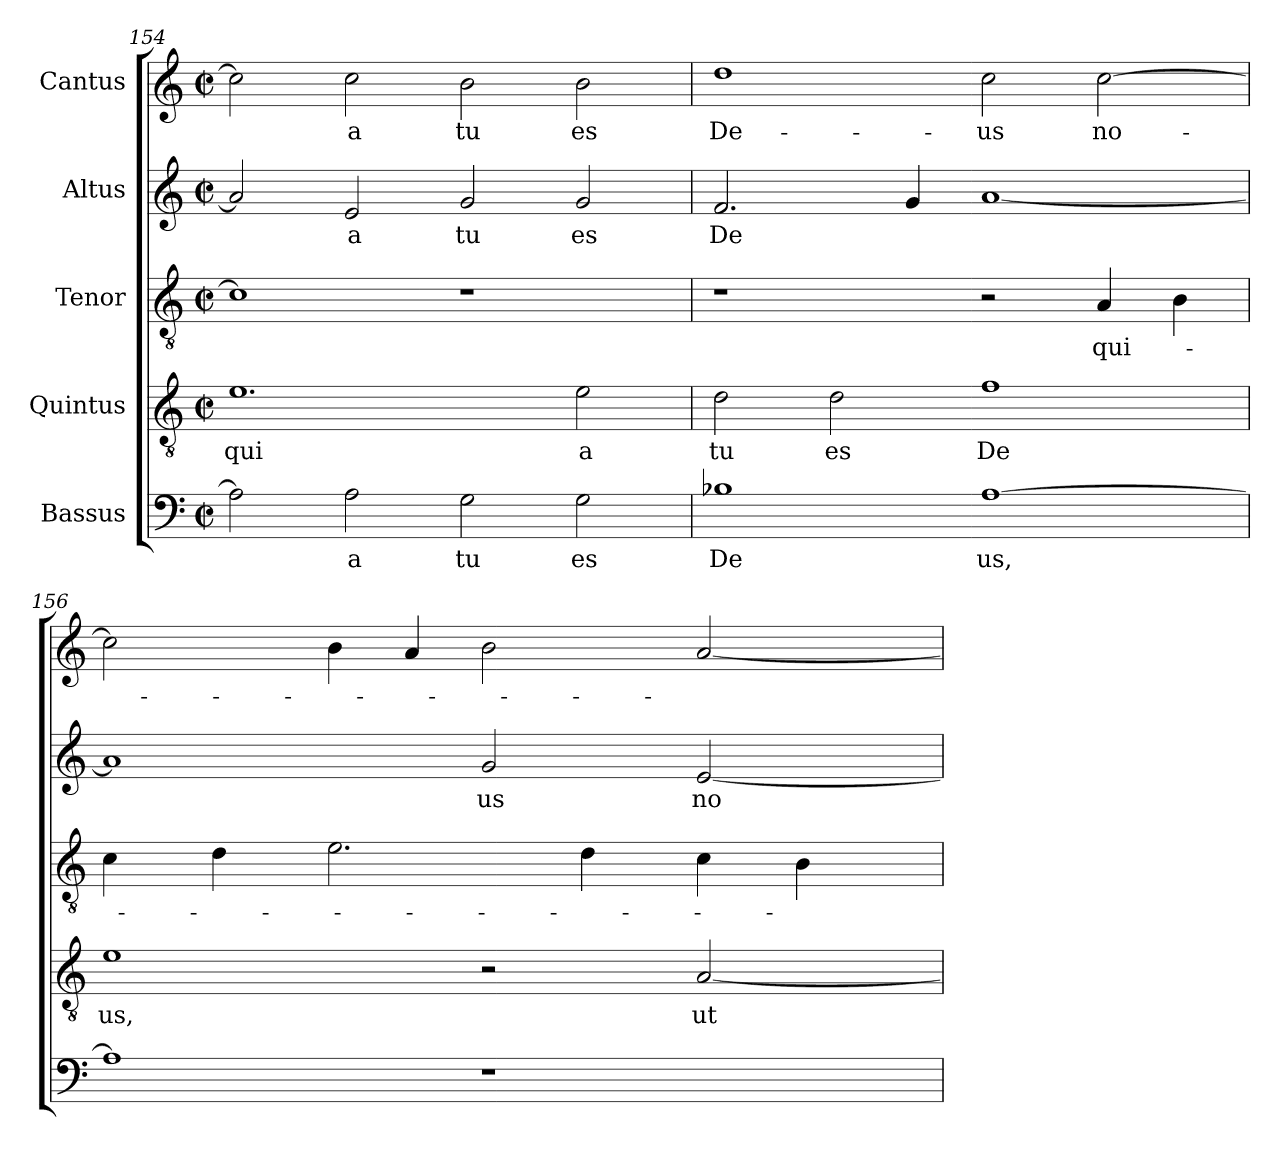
**kern	**text	**kern	**text	**kern	**text	**kern	**text	**kern	**text
*part5	*part5	*part4	*part4	*part3	*part3	*part2	*part2	*part1	*part1
*staff5	*staff5	*staff4	*staff4	*staff3	*staff3	*staff2	*staff2	*staff1	*staff1
*I"Bassus	*	*I"Quintus	*	*I"Tenor	*	*I"Altus	*	*I"Cantus	*
*clefF4	*	*clefGv2	*	*clefGv2	*	*clefG2	*	*clefG2	*
*	*	*	*	*	*	*k[]	*	*	*
*	*	*	*	*	*	*C:	*	*	*
*M2/2	*	*M2/2	*	*M2/2	*	*M2/2	*	*M2/2	*
*met(c|)	*	*met(c|)	*	*met(c|)	*	*met(c|)	*	*met(c|)	*
=154	=154	=154	=154	=154	=154	=154	=154	=154	=154
!	!	!	!LO:LY:b:cj	!	!	!	!	!	!
2A\]	.	1.e	qui	1c]	.	2a/]	.	2cc\]	.
!	!LO:LY:b:cj	!	!	!	!	!	!LO:LY:b:cj	!	!LO:LY:b:cj
2A\	a	.	.	.	.	2e/	a	2cc\	-a
!	!LO:LY:b:cj	!	!	!	!	!	!LO:LY:b:cj	!	!LO:LY:b:cj
2G\	tu	.	.	1r	.	2g/	tu	2b\	tu
!	!LO:LY:b:cj	!	!LO:LY:b:cj	!	!	!	!LO:LY:b:cj	!	!LO:LY:b:cj
2G\	es	2e\	a	.	.	2g/	es	2b\	es
=155	=155	=155	=155	=155	=155	=155	=155	=155	=155
!	!LO:LY:b:cj	!	!LO:LY:b:cj	!	!	!	!LO:LY:b	!	!LO:LY:b:cj
1B-X	De	2d\	tu	1r	.	2.f/	De	1dd	De-
!	!	!	!LO:LY:b:cj	!	!	!	!	!	!
.	.	2d\	es	.	.	.	.	.	.
.	.	.	.	.	.	4g/	.	.	.
!	!LO:LY:b:cj	!	!LO:LY:b:cj	!	!	!	!	!	!LO:LY:b:cj
[>1A	us,	1f	De	2r	.	[>1a	.	2cc\	-us
!	!	!	!	!	!LO:LY:b	!	!	!	!LO:LY:b:cj
.	.	.	.	4A/	qui-	.	.	[<2cc\	no-
.	.	.	.	4B\	.	.	.	.	.
!!LO:LB:g=z
=156	=156	=156	=156	=156	=156	=156	=156	=156	=156
!	!	!	!LO:LY:b:cj	!	!	!	!	!	!
*	*	*	*	*^	*	*^	*	*^	*
1A]	.	1e	us,	4c\	4ryy	.	1a]	4ryy	.	2cc\]	16ryy	.
.	.	.	.	.	.	.	.	.	.	.	64ryy	.
.	.	.	.	.	.	.	.	.	.	.	1ryy	.
.	.	.	.	4d\	16ryy	.	.	16..ryy	.	.	.	.
.	.	.	.	.	1ryy	.	.	.	.	.	.	.
.	.	.	.	.	.	.	.	1ryy	.	.	.	.
.	.	.	.	2.e\	.	.	.	.	.	4b\	.	.
.	.	.	.	.	.	.	.	.	.	4a/	.	.
!	!	!	!	!	!	!	!	!	!LO:LY:b:cj	!	!	!
1r	.	2r	.	.	.	.	2g/	.	us	2b\	.	.
.	.	.	.	.	.	.	.	.	.	.	2ryy	.
.	.	.	.	4d\	.	.	.	.	.	.	.	.
.	.	.	.	.	2ryy	.	.	.	.	.	.	.
.	.	.	.	.	.	.	.	2ryy	.	.	.	.
!	!	!	!LO:LY:b:cj	!	!	!	!	!	!LO:LY:b:cj	!	!	!
.	.	[<2A/	ut	4c\	.	.	[<2e/	.	no	[<2a/	.	.
.	.	.	.	.	.	.	.	.	.	.	4ryy	.
.	.	.	.	4B\	.	.	.	.	.	.	.	.
.	.	.	.	.	8.ryy	.	.	.	.	.	.	.
.	.	.	.	.	.	.	.	.	.	.	8ryy	.
.	.	.	.	.	.	.	.	8ryy	.	.	.	.
.	.	.	.	.	.	.	.	.	.	.	32.ryy	.
.	.	.	.	.	.	.	.	64ryy	.	.	.	.
*	*	*	*	*v	*v	*	*	*	*	*v	*v	*
*	*	*	*	*	*	*v	*v	*	*	*
=	=	=	=	=	=	=	=	=	=
*-	*-	*-	*-	*-	*-	*-	*-	*-	*-
